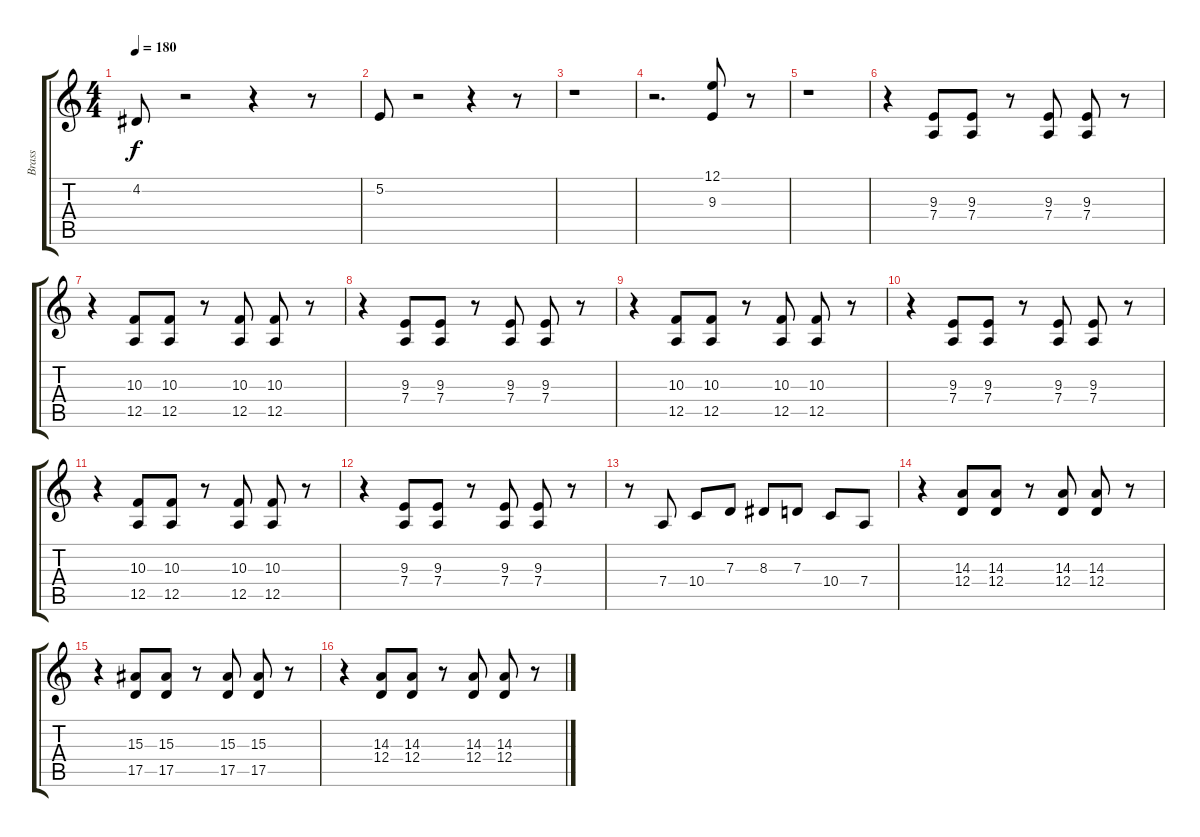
\track ("Brass" "Brass") {instrument brasssection}
\staff {score tabs}
\tuning (E4 B3 G3 D3 A2 E2) {hide}
\ts (4 4)
\tempo 180
\clef g2
\ks c
4.2.8{dy f} r.2 r.4 r.8 |
5.2.8 r.2 r.4 r.8 |
r.1 |
r.2{d} (12.1 9.3).8 r.8 |
r.1 |
r.4 (9.3 7.4).8 (9.3 7.4).8 r.8 (9.3 7.4).8 (9.3 7.4).8 r.8 |
r.4 (10.3 12.5).8 (10.3 12.5).8 r.8 (10.3 12.5).8 (10.3 12.5).8 r.8 |
r.4 (9.3 7.4).8 (9.3 7.4).8 r.8 (9.3 7.4).8 (9.3 7.4).8 r.8 |
r.4 (10.3 12.5).8 (10.3 12.5).8 r.8 (10.3 12.5).8 (10.3 12.5).8 r.8 |
r.4 (9.3 7.4).8 (9.3 7.4).8 r.8 (9.3 7.4).8 (9.3 7.4).8 r.8 |
r.4 (10.3 12.5).8 (10.3 12.5).8 r.8 (10.3 12.5).8 (10.3 12.5).8 r.8 |
r.4 (9.3 7.4).8 (9.3 7.4).8 r.8 (9.3 7.4).8 (9.3 7.4).8 r.8 |
r.8 7.4.8 10.4.8 7.3.8 8.3.8 7.3.8 10.4.8 7.4.8 |
r.4 (14.3 12.4).8 (14.3 12.4).8 r.8 (14.3 12.4).8 (14.3 12.4).8 r.8 |
r.4 (15.3 17.5).8 (15.3 17.5).8 r.8 (15.3 17.5).8 (15.3 17.5).8 r.8 |
r.4 (14.3 12.4).8 (14.3 12.4).8 r.8 (14.3 12.4).8 (14.3 12.4).8 r.8
